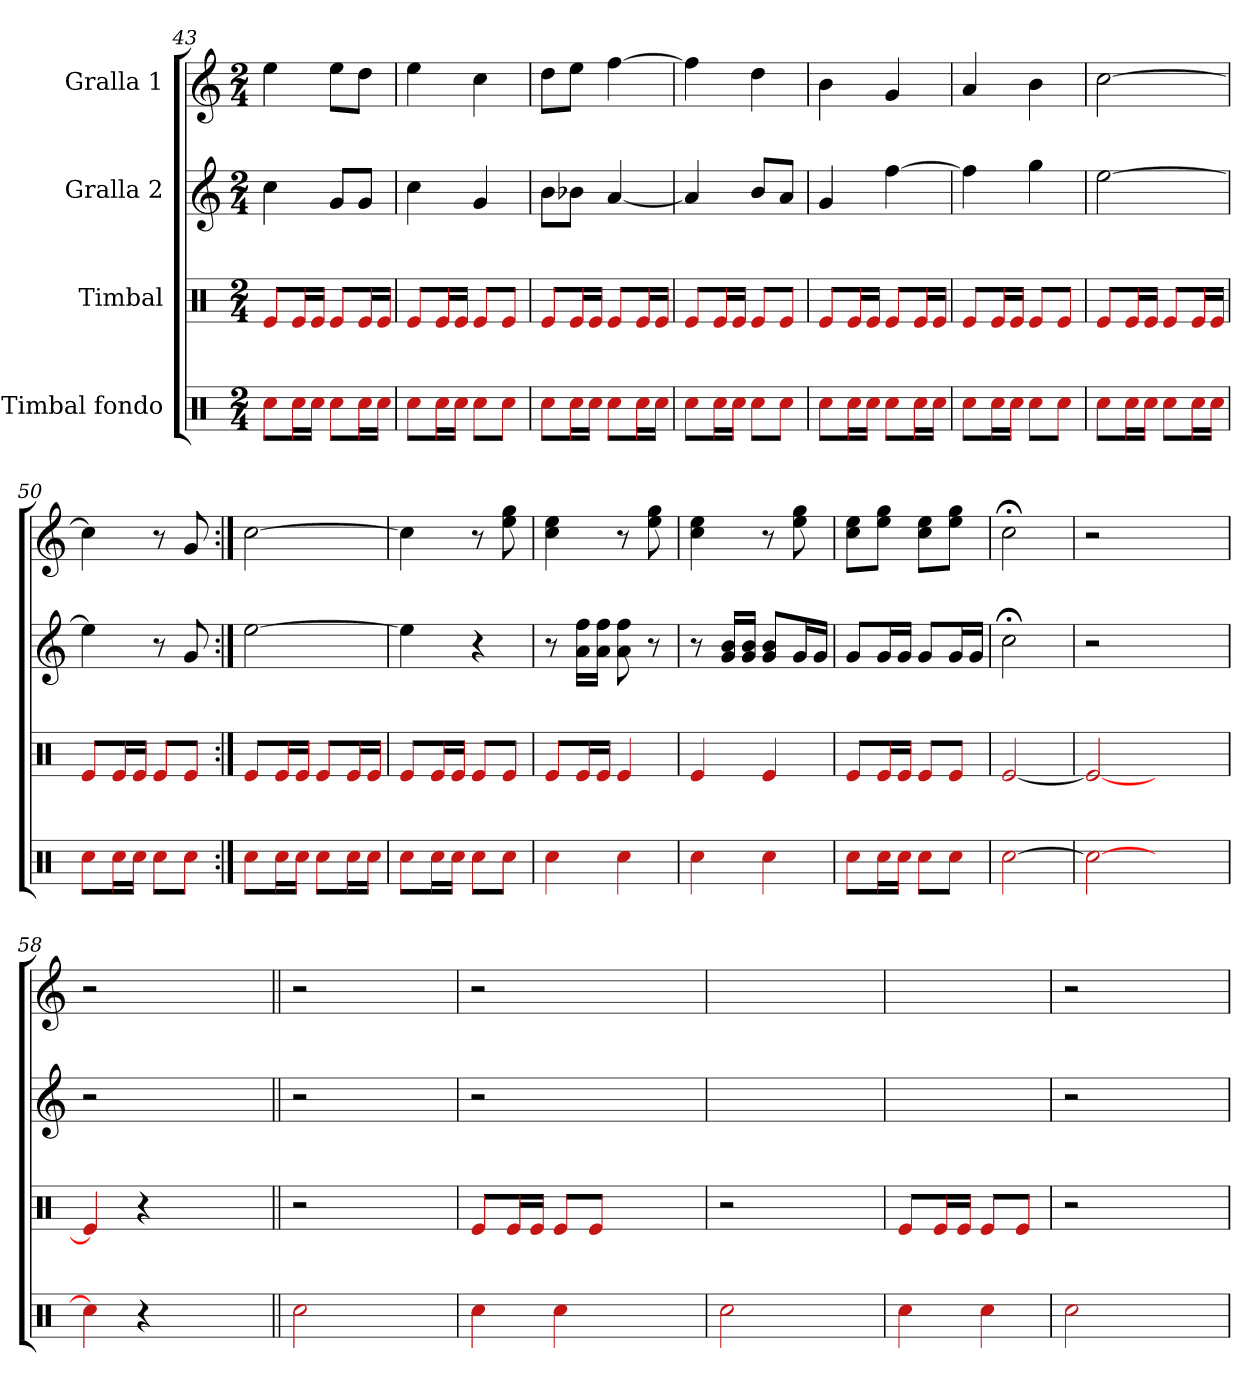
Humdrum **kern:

**kern	**kern	**kern	**kern
*part4	*part3	*part2	*part1
*staff4	*staff3	*staff2	*staff1
*I"Timbal fondo	*I"Timbal	*I"Gralla 2	*I"Gralla 1
*clefX	*clefX	*clefG2	*clefG2
*k[]	*k[]	*k[]	*k[]
*M2/4	*M2/4	*M2/4	*M2/4
=43	=43	=43	=43
8cc\L	8e/L	4cc\	4ee\
16cc\L	16e/L	.	.
16cc\JJ	16e/JJ	.	.
8cc\L	8e/L	8g/L	8ee\L
16cc\L	16e/L	8g/J	8dd\J
16cc\JJ	16e/JJ	.	.
=44	=44	=44	=44
8cc\L	8e/L	4cc\	4ee\
16cc\L	16e/L	.	.
16cc\JJ	16e/JJ	.	.
8cc\L	8e/L	4g/	4cc\
8cc\J	8e/J	.	.
=45	=45	=45	=45
8cc\L	8e/L	8b\L	8dd\L
16cc\L	16e/L	8b-X\J	8ee\J
16cc\JJ	16e/JJ	.	.
8cc\L	8e/L	[4a/	[4ff\
16cc\L	16e/L	.	.
16cc\JJ	16e/JJ	.	.
=46	=46	=46	=46
8cc\L	8e/L	4a/]	4ff\]
16cc\L	16e/L	.	.
16cc\JJ	16e/JJ	.	.
8cc\L	8e/L	8b/L	4dd\
8cc\J	8e/J	8a/J	.
!!LO:LB:g=z
=47	=47	=47	=47
8cc\L	8e/L	4g/	4b\
16cc\L	16e/L	.	.
16cc\JJ	16e/JJ	.	.
8cc\L	8e/L	[4ff\	4g/
16cc\L	16e/L	.	.
16cc\JJ	16e/JJ	.	.
=48	=48	=48	=48
8cc\L	8e/L	4ff\]	4a/
16cc\L	16e/L	.	.
16cc\JJ	16e/JJ	.	.
8cc\L	8e/L	4gg\	4b\
8cc\J	8e/J	.	.
=49	=49	=49	=49
8cc\L	8e/L	[2ee\	[2cc\
16cc\L	16e/L	.	.
16cc\JJ	16e/JJ	.	.
8cc\L	8e/L	.	.
16cc\L	16e/L	.	.
16cc\JJ	16e/JJ	.	.
=50	=50	=50	=50
8cc\L	8e/L	4ee\]	4cc\]
16cc\L	16e/L	.	.
16cc\JJ	16e/JJ	.	.
8cc\L	8e/L	8r	8r
8cc\J	8e/J	8g/	8g/
=51:|!	=51:|!	=51:|!	=51:|!
8cc\L	8e/L	[2ee\	[2cc\
16cc\L	16e/L	.	.
16cc\JJ	16e/JJ	.	.
8cc\L	8e/L	.	.
16cc\L	16e/L	.	.
16cc\JJ	16e/JJ	.	.
=52	=52	=52	=52
8cc\L	8e/L	4ee\]	4cc\]
16cc\L	16e/L	.	.
16cc\JJ	16e/JJ	.	.
8cc\L	8e/L	4r	8r
8cc\J	8e/J	.	8ee\ 8gg\
=53	=53	=53	=53
4cc\	8e/L	8r	4cc\ 4ee\
.	16e/L	16a\ 16ff\LL	.
.	16e/JJ	16a\ 16ff\JJ	.
4cc\	4e/	8a\ 8ff\	8r
.	.	8r	8ee\ 8gg\
!!LO:LB:g=z
=54	=54	=54	=54
4cc\	4e/	8r	4cc\ 4ee\
.	.	16g/ 16b/LL	.
.	.	16g/ 16b/JJ	.
4cc\	4e/	8g/ 8b/L	8r
.	.	16g/L	8ee\ 8gg\
.	.	16g/JJ	.
=55	=55	=55	=55
8cc\L	8e/L	8g/L	8cc\ 8ee\L
16cc\L	16e/L	16g/L	8ee\ 8gg\J
16cc\JJ	16e/JJ	16g/JJ	.
8cc\L	8e/L	8g/L	8cc\ 8ee\L
8cc\J	8e/J	16g/L	8ee\ 8gg\J
.	.	16g/JJ	.
=56	=56	=56	=56
[2cc\	[2e/	2cc;<\	2cc;<\
=57	=57	=57	=57
2cc\_	2e/_	2r	2r
2ryy	2ryy	2ryy	2ryy
=58	=58	=58	=58
4cc\]	4e/]	2r	2r
4r	4r	.	.
2ryy	2ryy	2ryy	2ryy
=59||	=59||	=59||	=59||
2cc\	2r	2r	2r
2ryy	2ryy	2ryy	2ryy
=60	=60	=60	=60
4cc\	8e/L	2r	2r
.	16e/L	.	.
.	16e/JJ	.	.
4cc\	8e/L	.	.
.	8e/J	.	.
2ryy	2ryy	2ryy	2ryy
=61	=61	=61	=61
2cc\	2r	2ryy	2ryy
2ryy	2ryy	2ryy	2ryy
=62	=62	=62	=62
4cc\	8e/L	2ryy	2ryy
.	16e/L	.	.
.	16e/JJ	.	.
4cc\	8e/L	.	.
.	8e/J	.	.
=63	=63	=63	=63
2cc\	2r	2r	2r
2ryy	2ryy	2ryy	2ryy
=	=	=	=
*-	*-	*-	*-
